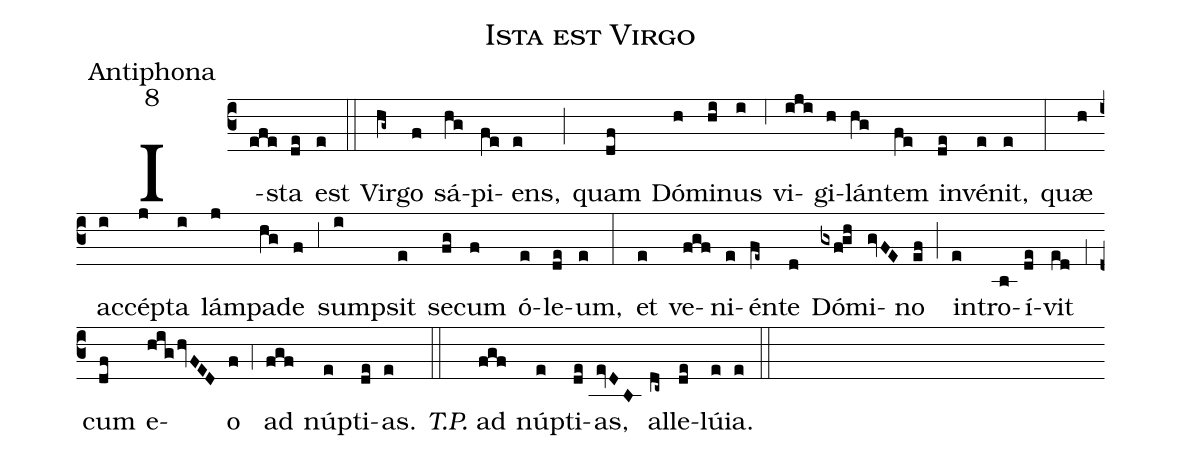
name:Ista est Virgo;
office-part:Antiphona;
mode:8;
%%
(c3) I(efe)sta(de) est(e) (::)
Vir(hg~)go(f) sá(hg)pi(fe)ens,(e) (;) quam(df) Dó(h)mi(hi)nus(i) (,6) vi(iji)gi(h)lán(hg)tem(fe) in(de)vé(e)nit,(e) (:)
quæ(h) ac(i)cép(j)ta(i) lám(j)pa(hg)de(f) (,3) sum(i)psit(e) se(fg)cum(f) ó(e)le(de)um,(e) (:)
et(e) ve(fgf)ni(e)én(fe~)te(d) Dó(gxf!gh)mi(gvFE)no(ef) (;) in(e)tro(b)í(de)vit(ed) (,1) cum(df) e(hig/hvFED)o(f) (,4) ad(fgf) núp(e)ti(de)as.(e) (::) <i>T.P.</i> ad(fgf) núp(e)ti(de)as,(evDB) al(dc~)le(de)lú(e)ia.(e) (::)
